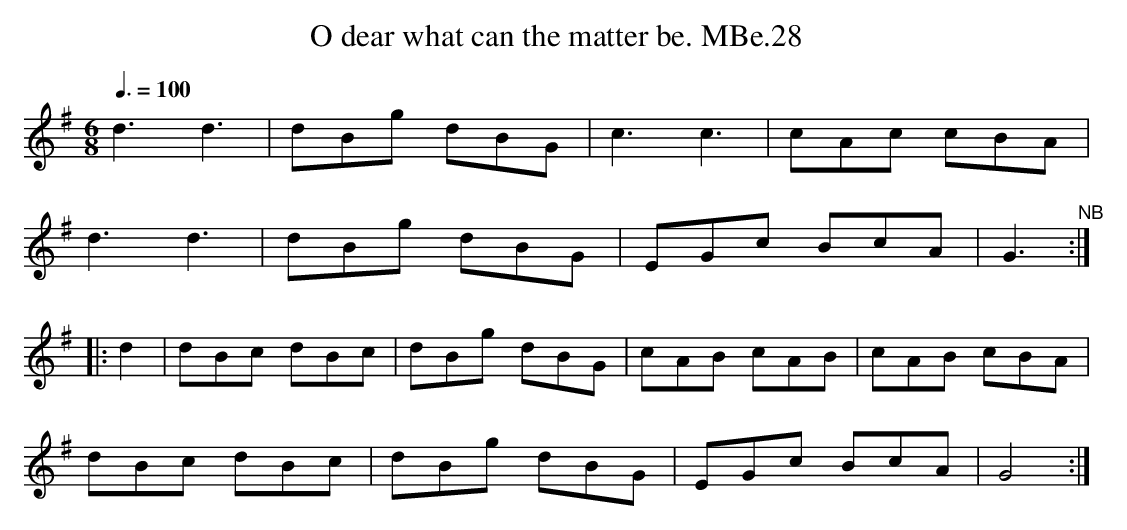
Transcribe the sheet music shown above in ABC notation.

X:1
T:O dear what can the matter be. MBe.28
M:6/8
L:1/8
Q:3/8=100
K:G
d3 d3|dBg dBG|c3 c3|cAc cBA|
d3 d3|dBg dBG|EGc BcA|G3"^NB":|
|:d2|dBc dBc|dBg dBG|cAB cAB|cAB cBA|
dBc dBc|dBg dBG|EGc BcA|G4:|
